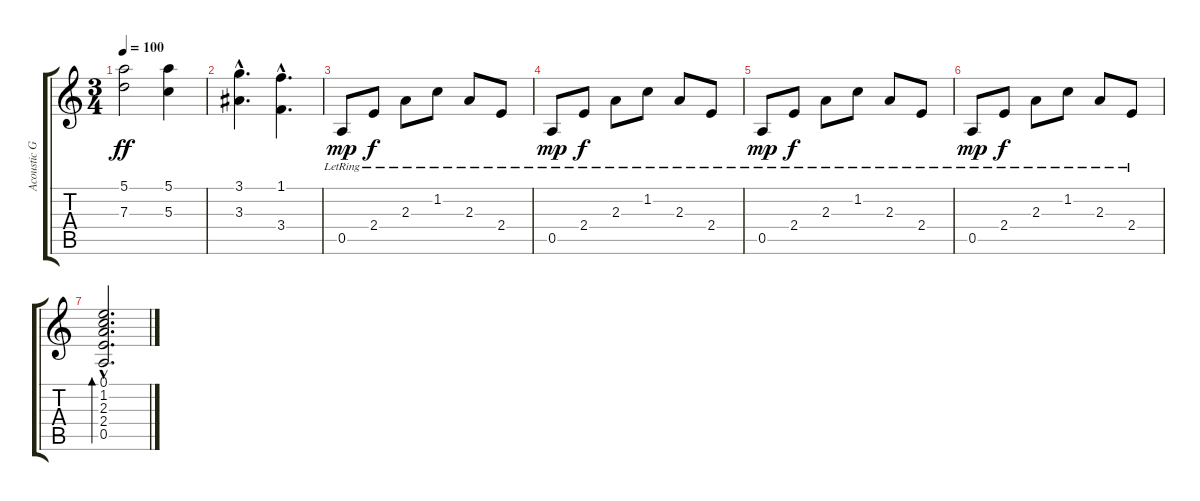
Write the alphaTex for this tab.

\track ("Acoustic Guitar" "Acoustic G") {instrument acousticguitarsteel}
\staff {score tabs}
\tuning (E4 B3 G3 D3 A2 E2) {hide}
\ts (3 4)
\tempo 100
\clef g2
\ks c
(5.1 7.3).2{dy ff} (5.1 5.3).4 |
(3.1{hac} 3.3{hac}).4{d} (1.1{hac} 3.4{hac}).4{d} |
0.5{lr}.8{dy mp} 2.4{lr}.8{dy f} 2.3{lr}.8 1.2{lr}.8 2.3{lr}.8 2.4{lr}.8 |
0.5{lr}.8{dy mp} 2.4{lr}.8{dy f} 2.3{lr}.8 1.2{lr}.8 2.3{lr}.8 2.4{lr}.8 |
0.5{lr}.8{dy mp} 2.4{lr}.8{dy f} 2.3{lr}.8 1.2{lr}.8 2.3{lr}.8 2.4{lr}.8 |
0.5{lr}.8{dy mp} 2.4{lr}.8{dy f} 2.3{lr}.8 1.2{lr}.8 2.3{lr}.8 2.4{lr}.8 |
(0.1{hac} 1.2{hac} 2.3{hac} 2.4{hac} 0.5{hac}).2{d bd 120}
